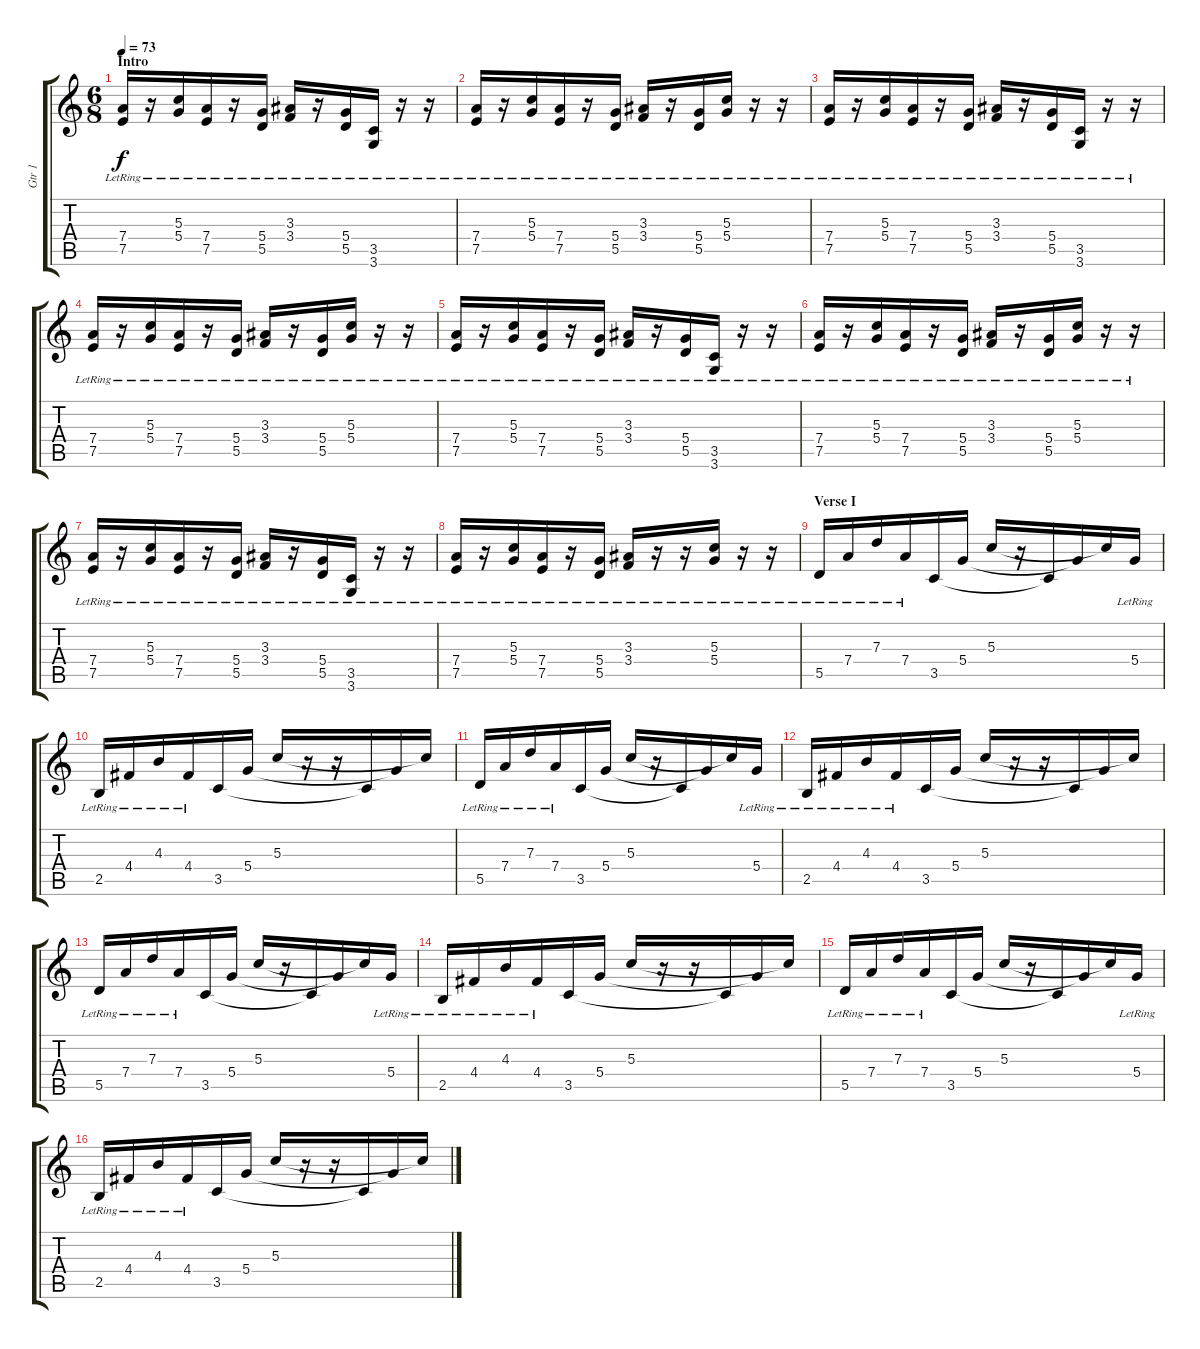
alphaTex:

\track ("Gtr 1" "Gtr 1") {instrument overdrivenguitar}
\staff {score tabs}
\tuning (E4 B3 G3 D3 A2 E2) {hide}
\ts (6 8)
\section ("" "Intro")
\tempo 73
\clef g2
\ks c
(7.4{lr} 7.5{lr}).16{txt "" dy f instrument overdrivenguitar} r.16 (5.3{lr} 5.4{lr}).16 (7.4{lr} 7.5{lr}).16 r.16 (5.4{lr} 5.5{lr}).16 (3.3{lr} 3.4{lr}).16 r.16 (5.4{lr} 5.5{lr}).16 (3.5{lr} 3.6{lr}).16 r.16 r.16 |
(7.4{lr} 7.5{lr}).16 r.16 (5.3{lr} 5.4{lr}).16 (7.4{lr} 7.5{lr}).16 r.16 (5.4{lr} 5.5{lr}).16 (3.3{lr} 3.4{lr}).16 r.16 (5.4{lr} 5.5{lr}).16 (5.3{lr} 5.4{lr}).16 r.16 r.16 |
(7.4{lr} 7.5{lr}).16 r.16 (5.3{lr} 5.4{lr}).16 (7.4{lr} 7.5{lr}).16 r.16 (5.4{lr} 5.5{lr}).16 (3.3{lr} 3.4{lr}).16 r.16 (5.4{lr} 5.5{lr}).16 (3.5{lr} 3.6{lr}).16 r.16 r.16 |
(7.4{lr} 7.5{lr}).16 r.16 (5.3{lr} 5.4{lr}).16 (7.4{lr} 7.5{lr}).16 r.16 (5.4{lr} 5.5{lr}).16 (3.3{lr} 3.4{lr}).16 r.16 (5.4{lr} 5.5{lr}).16 (5.3{lr} 5.4{lr}).16 r.16 r.16 |
(7.4{lr} 7.5{lr}).16 r.16 (5.3{lr} 5.4{lr}).16 (7.4{lr} 7.5{lr}).16 r.16 (5.4{lr} 5.5{lr}).16 (3.3{lr} 3.4{lr}).16 r.16 (5.4{lr} 5.5{lr}).16 (3.5{lr} 3.6{lr}).16 r.16 r.16 |
(7.4{lr} 7.5{lr}).16 r.16 (5.3{lr} 5.4{lr}).16 (7.4{lr} 7.5{lr}).16 r.16 (5.4{lr} 5.5{lr}).16 (3.3{lr} 3.4{lr}).16 r.16 (5.4{lr} 5.5{lr}).16 (5.3{lr} 5.4{lr}).16 r.16 r.16 |
(7.4{lr} 7.5{lr}).16 r.16 (5.3{lr} 5.4{lr}).16 (7.4{lr} 7.5{lr}).16 r.16 (5.4{lr} 5.5{lr}).16 (3.3{lr} 3.4{lr}).16 r.16 (5.4{lr} 5.5{lr}).16 (3.5{lr} 3.6{lr}).16 r.16 r.16 |
(7.4{lr} 7.5{lr}).16 r.16 (5.3{lr} 5.4{lr}).16 (7.4{lr} 7.5{lr}).16 r.16 (5.4{lr} 5.5{lr}).16 (3.3{lr} 3.4{lr}).16 r.16 r.16 (5.3{lr} 5.4{lr}).16 r.16 r.16 |
\section ("" "Verse I")
5.5{lr}.16 7.4{lr}.16 7.3{lr}.16 7.4{lr}.16 3.5.16 5.4.16 5.3.16 r.16 3.5{t}.16 5.4{t}.16 5.3{t}.16 5.4{lr}.16 |
2.5{lr}.16 4.4{lr}.16 4.3{lr}.16 4.4{lr}.16 3.5.16 5.4.16 5.3.16 r.16 r.16 3.5{t}.16 5.4{t}.16 5.3{t}.16 |
5.5{lr}.16 7.4{lr}.16 7.3{lr}.16 7.4{lr}.16 3.5.16 5.4.16 5.3.16 r.16 3.5{t}.16 5.4{t}.16 5.3{t}.16 5.4{lr}.16 |
2.5{lr}.16 4.4{lr}.16 4.3{lr}.16 4.4{lr}.16 3.5.16 5.4.16 5.3.16 r.16 r.16 3.5{t}.16 5.4{t}.16 5.3{t}.16 |
5.5{lr}.16 7.4{lr}.16 7.3{lr}.16 7.4{lr}.16 3.5.16 5.4.16 5.3.16 r.16 3.5{t}.16 5.4{t}.16 5.3{t}.16 5.4{lr}.16 |
2.5{lr}.16 4.4{lr}.16 4.3{lr}.16 4.4{lr}.16 3.5.16 5.4.16 5.3.16 r.16 r.16 3.5{t}.16 5.4{t}.16 5.3{t}.16 |
5.5{lr}.16 7.4{lr}.16 7.3{lr}.16 7.4{lr}.16 3.5.16 5.4.16 5.3.16 r.16 3.5{t}.16 5.4{t}.16 5.3{t}.16 5.4{lr}.16 |
2.5{lr}.16 4.4{lr}.16 4.3{lr}.16 4.4{lr}.16 3.5.16 5.4.16 5.3.16 r.16 r.16 3.5{t}.16 5.4{t}.16 5.3{t}.16
